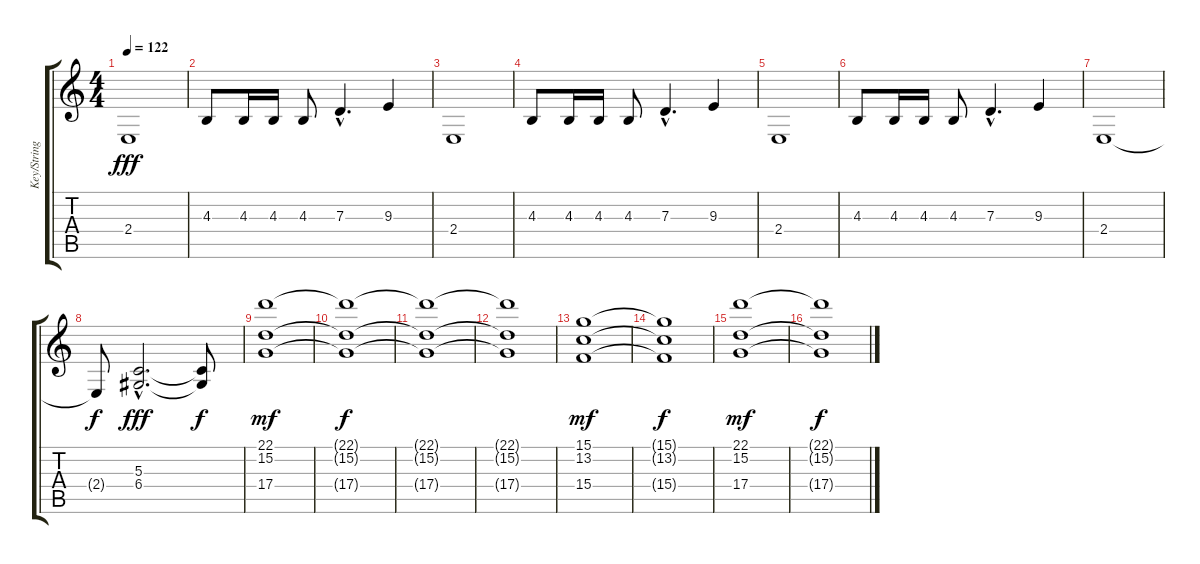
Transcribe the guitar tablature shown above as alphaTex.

\track ("Key/Strings" "Key/String") {instrument lead2sawtooth}
\staff {score tabs}
\tuning (E4 B3 G3 D3 A2 E2) {hide}
\ts (4 4)
\tempo 122
\clef g2
\ks c
2.4.1{dy fff} |
4.3.8 4.3.16 4.3.16 4.3.8 7.3{hac}.4{d} 9.3.4 |
2.4.1 |
4.3.8 4.3.16 4.3.16 4.3.8 7.3{hac}.4{d} 9.3.4 |
2.4.1 |
4.3.8 4.3.16 4.3.16 4.3.8 7.3{hac}.4{d} 9.3.4 |
2.4.1 |
2.4{t}.8{dy f} (5.3{hac} 6.4{hac}).2{d dy fff} (5.3{t} 6.4{t}).8{dy f} |
(22.1 15.2 17.4).1{dy mf instrument stringensemble1} |
(22.1{t} 15.2{t} 17.4{t}).1{dy f} |
(22.1{t} 15.2{t} 17.4{t}).1 |
(22.1{t} 15.2{t} 17.4{t}).1 |
(15.1 13.2 15.4).1{dy mf} |
(15.1{t} 13.2{t} 15.4{t}).1{dy f} |
(22.1 15.2 17.4).1{dy mf instrument stringensemble1} |
(22.1{t} 15.2{t} 17.4{t}).1{dy f}
